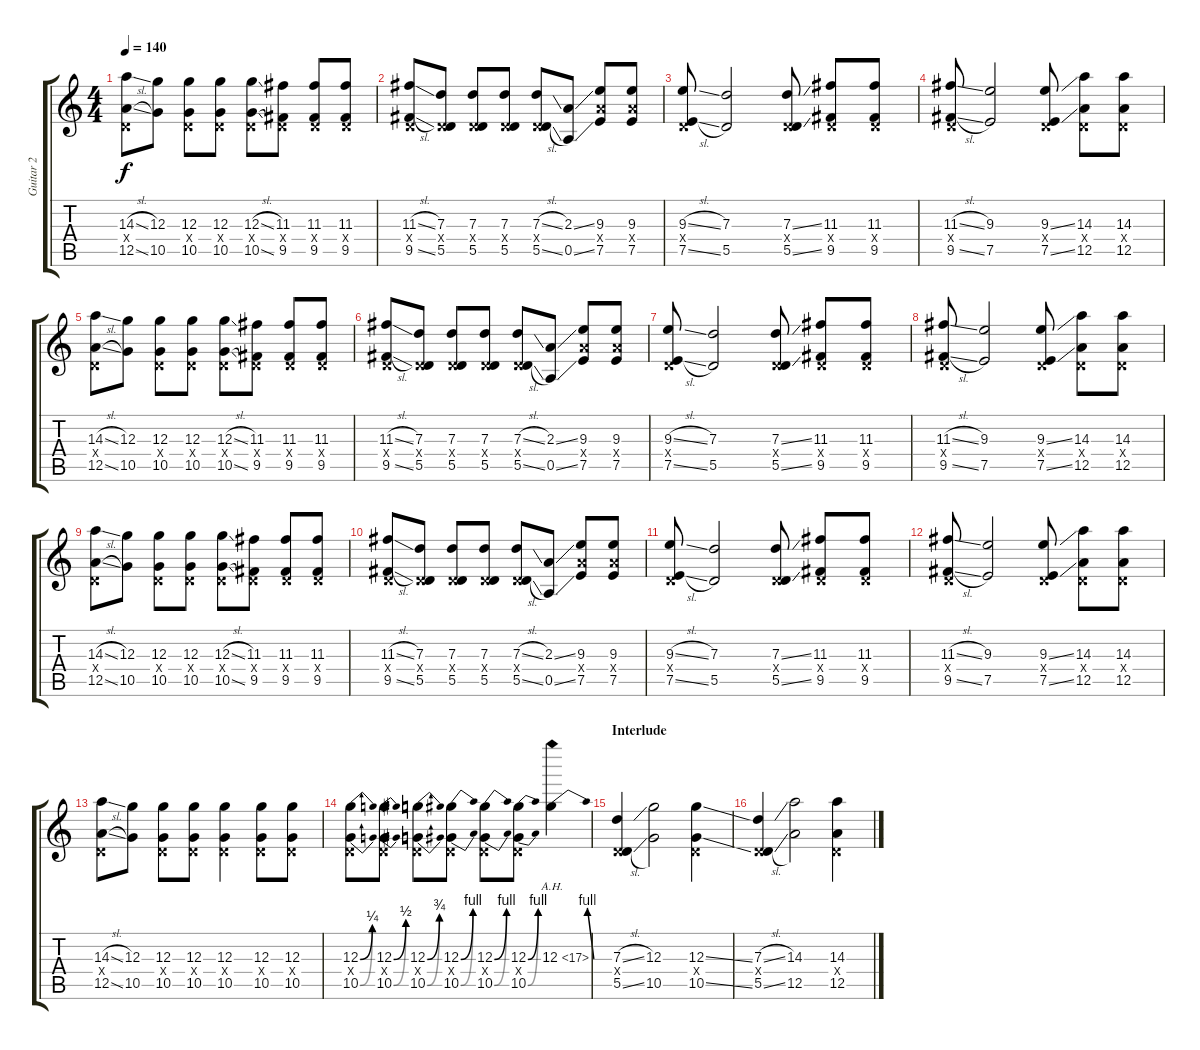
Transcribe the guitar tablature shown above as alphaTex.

\track ("Guitar 2" "Guitar 2") {instrument overdrivenguitar}
\staff {score tabs}
\tuning (E4 B3 G3 D3 A2 E2) {hide}
\ts (4 4)
\tempo 140
\clef g2
\ks c
(14.3{sl} 0.4{x} 12.5{sl}).8{dy f} (12.3 10.5).8 (12.3 0.4{x} 10.5).8 (12.3 0.4{x} 10.5).8 (12.3{sl} 0.4{x} 10.5{sl}).8 (11.3 0.4{x} 9.5).8 (11.3 0.4{x} 9.5).8 (11.3 0.4{x} 9.5).8 |
(11.3{sl} 0.4{x} 9.5{sl}).8 (7.3 0.4{x} 5.5).8 (7.3 0.4{x} 5.5).8 (7.3 0.4{x} 5.5).8 (7.3{sl} 0.4{x} 5.5{sl}).8 (2.3{ss} 0.5{ss}).8 (9.3 7.4{x} 7.5).8 (9.3 7.4{x} 7.5).8 |
(9.3{sl} 0.4{x} 7.5{sl}).8 (7.3 5.5).2 (7.3{ss} 0.4{x} 5.5{ss}).8 (11.3 0.4{x} 9.5).8 (11.3 0.4{x} 9.5).8 |
(11.3{sl} 0.4{x} 9.5{sl}).8 (9.3 7.5).2 (9.3{ss} 0.4{x} 7.5{ss}).8 (14.3 0.4{x} 12.5).8 (14.3 0.4{x} 12.5).8 |
(14.3{sl} 0.4{x} 12.5{sl}).8 (12.3 10.5).8 (12.3 0.4{x} 10.5).8 (12.3 0.4{x} 10.5).8 (12.3{sl} 0.4{x} 10.5{sl}).8 (11.3 0.4{x} 9.5).8 (11.3 0.4{x} 9.5).8 (11.3 0.4{x} 9.5).8 |
(11.3{sl} 0.4{x} 9.5{sl}).8 (7.3 0.4{x} 5.5).8 (7.3 0.4{x} 5.5).8 (7.3 0.4{x} 5.5).8 (7.3{sl} 0.4{x} 5.5{sl}).8 (2.3{ss} 0.5{ss}).8 (9.3 7.4{x} 7.5).8 (9.3 7.4{x} 7.5).8 |
(9.3{sl} 0.4{x} 7.5{sl}).8 (7.3 5.5).2 (7.3{ss} 0.4{x} 5.5{ss}).8 (11.3 0.4{x} 9.5).8 (11.3 0.4{x} 9.5).8 |
(11.3{sl} 0.4{x} 9.5{sl}).8 (9.3 7.5).2 (9.3{ss} 0.4{x} 7.5{ss}).8 (14.3 0.4{x} 12.5).8 (14.3 0.4{x} 12.5).8 |
(14.3{sl} 0.4{x} 12.5{sl}).8 (12.3 10.5).8 (12.3 0.4{x} 10.5).8 (12.3 0.4{x} 10.5).8 (12.3{sl} 0.4{x} 10.5{sl}).8 (11.3 0.4{x} 9.5).8 (11.3 0.4{x} 9.5).8 (11.3 0.4{x} 9.5).8 |
(11.3{sl} 0.4{x} 9.5{sl}).8 (7.3 0.4{x} 5.5).8 (7.3 0.4{x} 5.5).8 (7.3 0.4{x} 5.5).8 (7.3{sl} 0.4{x} 5.5{sl}).8 (2.3{ss} 0.5{ss}).8 (9.3 7.4{x} 7.5).8 (9.3 7.4{x} 7.5).8 |
(9.3{sl} 0.4{x} 7.5{sl}).8 (7.3 5.5).2 (7.3{ss} 0.4{x} 5.5{ss}).8 (11.3 0.4{x} 9.5).8 (11.3 0.4{x} 9.5).8 |
(11.3{sl} 0.4{x} 9.5{sl}).8 (9.3 7.5).2 (9.3{ss} 0.4{x} 7.5{ss}).8 (14.3 0.4{x} 12.5).8 (14.3 0.4{x} 12.5).8 |
(14.3{sl} 0.4{x} 12.5{sl}).8 (12.3 10.5).8 (12.3 0.4{x} 10.5).8 (12.3 0.4{x} 10.5).8 (12.3 0.4{x} 10.5).4 (12.3 0.4{x} 10.5).8 (12.3 0.4{x} 10.5).8 |
(12.3{be (bend 0 0 60 1)} 0.4{x} 10.5{be (bend 0 0 60 1)}).8 (12.3{be (bend 0 0 60 2)} 0.4{x} 10.5{be (bend 0 0 60 2)}).8 (12.3{be (bend 0 0 60 3)} 0.4{x} 10.5{be (bend 0 0 60 3)}).8 (12.3{be (bend 0 0 60 4)} 0.4{x} 10.5{be (bend 0 0 60 4)}).8 (12.3{be (bend 0 0 60 4)} 0.4{x} 10.5{be (bend 0 0 60 4)}).8 (12.3{be (bend 0 0 60 4)} 0.4{x} 10.5{be (bend 0 0 60 4)}).8 12.3{be (bend 0 0 60 4) ah 5}.4 |
\section ("" "Interlude")
(7.3{sl} 0.4{x} 5.5{sl}).4 (12.3 10.5).2 (12.3{ss} 0.4{x} 10.5{ss}).4 |
(7.3{sl} 0.4{x} 5.5{sl}).4 (14.3 12.5).2 (14.3{ss} 0.4{x} 12.5{ss}).4
